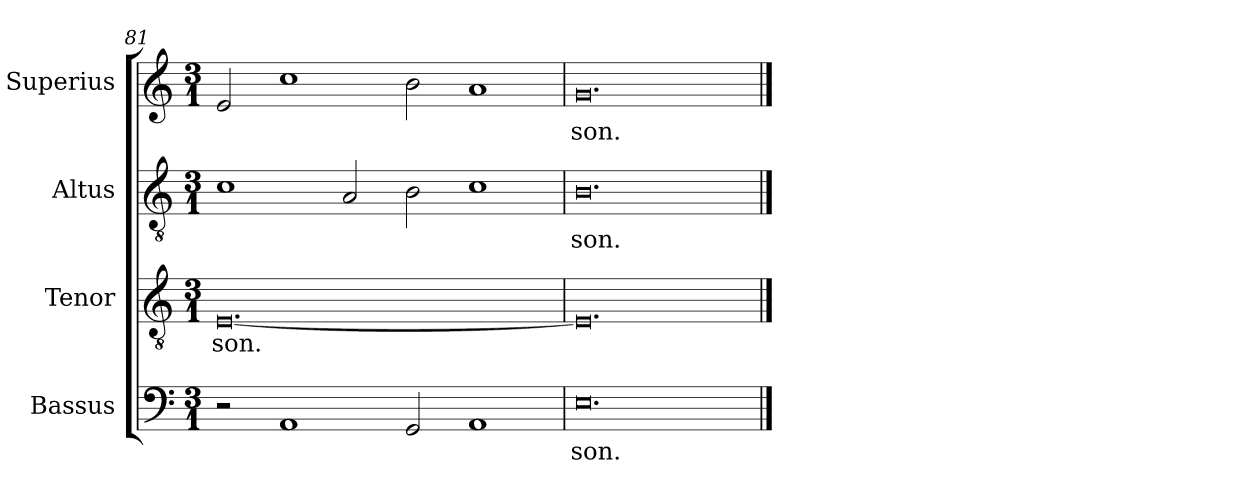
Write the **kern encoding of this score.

**kern	**text	**kern	**text	**kern	**text	**kern	**text
*part4	*part4	*part3	*part3	*part2	*part2	*part1	*part1
*staff4	*staff4	*staff3	*staff3	*staff2	*staff2	*staff1	*staff1
*I"Bassus	*	*I"Tenor	*	*I"Altus	*	*I"Superius	*
*I'B	*	*I'T	*	*I'A	*	*I'S	*
*clefF4	*	*clefGv2	*	*clefGv2	*	*clefG2	*
*k[]	*	*k[]	*	*k[]	*	*k[]	*
*M3/1	*	*M3/1	*	*M3/1	*	*M3/1	*
=81	=81	=81	=81	=81	=81	=81	=81
2r	.	[0.E	-son.	1c	.	2e/	.
1AA	.	.	.	.	.	1cc	.
.	.	.	.	2A/	.	.	.
2GG/	.	.	.	2B\	.	2b\	.
1AA	.	.	.	1c	.	1a	.
=82	=82	=82	=82	=82	=82	=82	=82
0.E	-son.	0.E]	.	0.B	-son.	0.g	-son.
==	==	==	==	==	==	==	==
*-	*-	*-	*-	*-	*-	*-	*-
